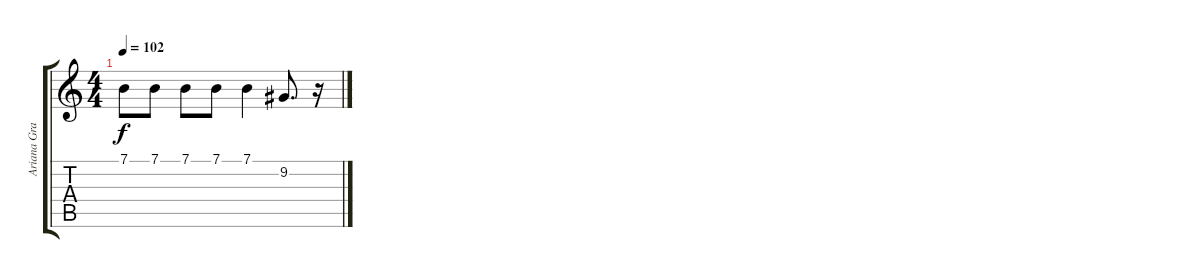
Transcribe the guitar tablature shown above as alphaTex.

\track ("Ariana Grande" "Ariana Gra") {instrument piccolo}
\staff {score tabs}
\tuning (E4 B3 G3 D3 A2 E2) {hide}
\ts (4 4)
\tempo 102
\clef g2
\ks c
7.1.8{dy f} 7.1.8 7.1.8 7.1.8 7.1.4 9.2.8{d} r.16
